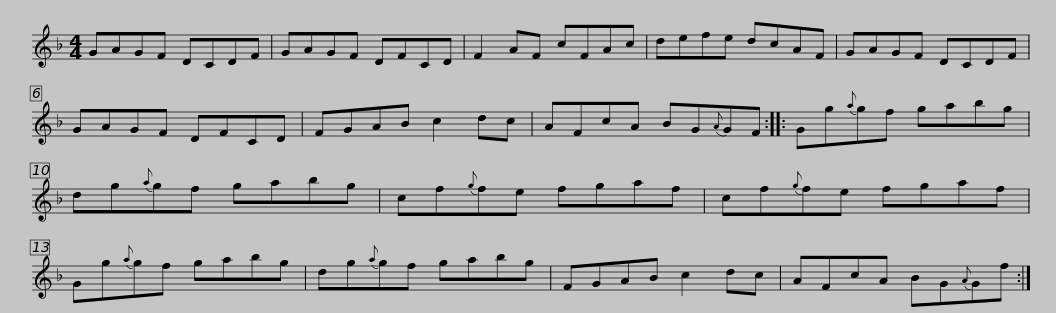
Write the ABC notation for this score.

X:1
L:1/8
M:4/4
I:linebreak $
K:F
V:1 treble
V:1
 GAGF DCDF | GAGF DFCD | F2 AF cFAc | defe dcAF | GAGF DCDF |$ %5
 GAGF DFCD | FGAB c2 dc | AFcA BG{A}GF :: Gg{a}gf gabg | dg{a}gf gabg |$ %10
 cf{g}fe fgaf | cf{g}fe fgaf | Gg{a}gf gabg | dg{a}gf gabg | FGAB c2 dc |$ %15
 AFcA BG{A}Gf :| %16
